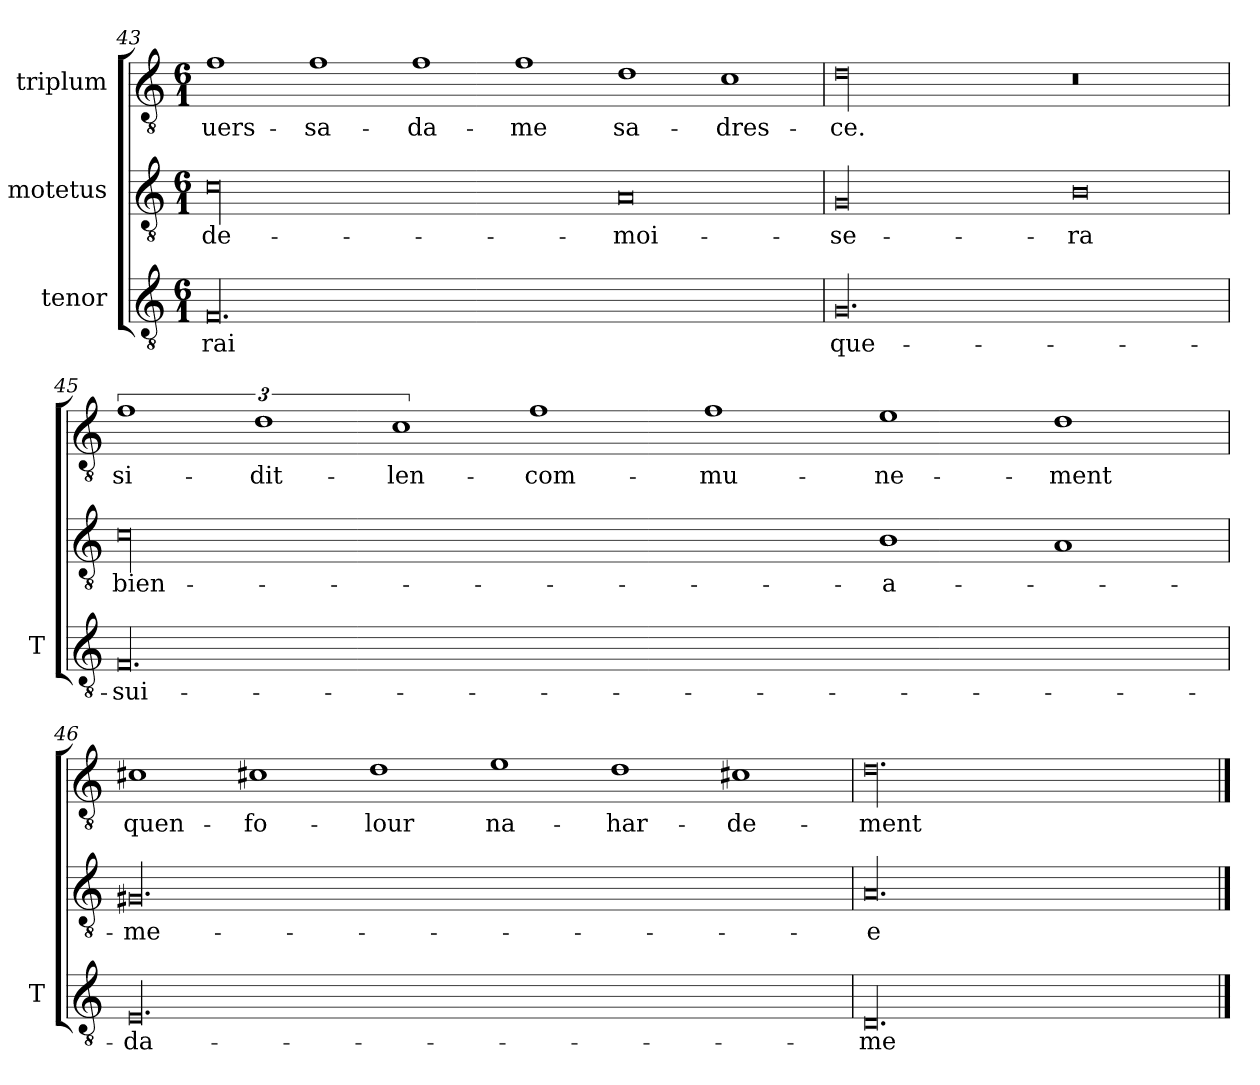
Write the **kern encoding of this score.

**kern	**text	**kern	**text	**kern	**text
*part3	*part3	*part2	*part2	*part1	*part1
*staff3	*staff3	*staff2	*staff2	*staff1	*staff1
*I"tenor	*	*I"motetus	*	*I"triplum	*
*I'T	*	*	*	*	*
*clefGv2	*	*clefGv2	*	*clefGv2	*
*k[]	*	*k[]	*	*k[]	*
*C:	*	*C:	*	*C:	*
*M6/1	*	*M6/1	*	*M6/1	*
=43	=43	=43	=43	=43	=43
00.F/	-rai	00c\	de-	1f\	uers-
.	.	.	.	1f\	sa-
.	.	.	.	1f\	da-
.	.	.	.	1f\	-me
.	.	0A/	moi-	1d\	sa-
.	.	.	.	1c\	-dres-
!!LO:PB:g=z
=44	=44	=44	=44	=44	=44
00.G/	que-	00G/	se-	00d\	-ce.
.	.	0B\	-ra	0r	.
=45	=45	=45	=45	=45	=45
00.F/	sui-	00c\	bien-	3%2f\	si-
.	.	.	.	3%2d\	dit-
.	.	.	.	3%2c\	len-
.	.	.	.	1f\	com-
.	.	.	.	1f\	-mu-
.	.	1B\	a-	1e\	-ne-
.	.	1A/	.	1d\	-ment
=46	=46	=46	=46	=46	=46
00.E/	da-	00.G#Xi/	-me-	1c#Xi\	quen-
.	.	.	.	1c#Xi\	fo-
.	.	.	.	1d\	-lour
.	.	.	.	1e\	na-
.	.	.	.	1d\	har-
.	.	.	.	1c#Xi\	-de-
=47	=47	=47	=47	=47	=47
00.D/	-me	00.A/	-e	00.d\	-ment
==	==	==	==	==	==
*-	*-	*-	*-	*-	*-
